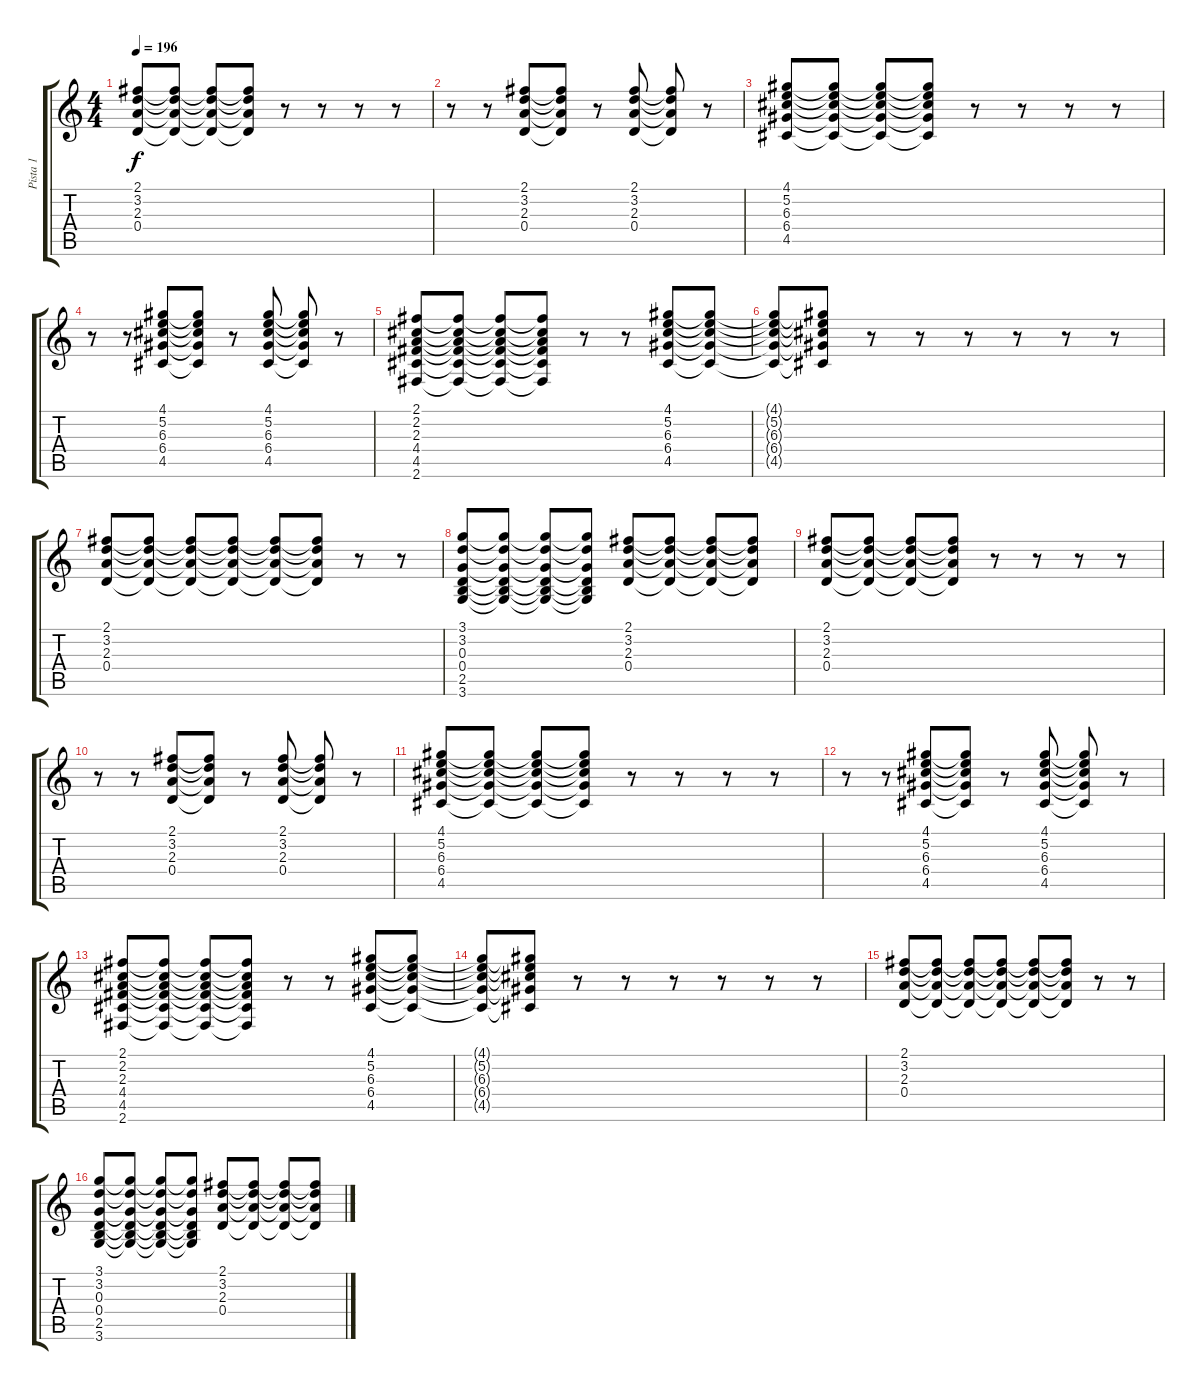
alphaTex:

\track ("Pista 1" "Pista 1") {instrument acousticguitarsteel}
\staff {score tabs}
\tuning (E4 B3 G3 D3 A2 E2) {hide}
\ts (4 4)
\tempo 196
\clef g2
\ks c
(2.1 3.2 2.3 0.4).8{dy f} (2.1{t} 3.2{t} 2.3{t} 0.4{t}).8 (2.1{t} 3.2{t} 2.3{t} 0.4{t}).8 (2.1{t} 3.2{t} 2.3{t} 0.4{t}).8 r.8 r.8 r.8 r.8 |
r.8 r.8 (2.1 3.2 2.3 0.4).8 (2.1{t} 3.2{t} 2.3{t} 0.4{t}).8 r.8 (2.1 3.2 2.3 0.4).8 (2.1{t} 3.2{t} 2.3{t} 0.4{t}).8 r.8 |
(4.1 5.2 6.3 6.4 4.5).8 (4.1{t} 5.2{t} 6.3{t} 6.4{t} 4.5{t}).8 (4.1{t} 5.2{t} 6.3{t} 6.4{t} 4.5{t}).8 (4.1{t} 5.2{t} 6.3{t} 6.4{t} 4.5{t}).8 r.8 r.8 r.8 r.8 |
r.8 r.8 (4.1 5.2 6.3 6.4 4.5).8 (4.1{t} 5.2{t} 6.3{t} 6.4{t} 4.5{t}).8 r.8 (4.1 5.2 6.3 6.4 4.5).8 (4.1{t} 5.2{t} 6.3{t} 6.4{t} 4.5{t}).8 r.8 |
(2.1 2.2 2.3 4.4 4.5 2.6).8 (2.1{t} 2.2{t} 2.3{t} 4.4{t} 4.5{t} 2.6{t}).8 (2.1{t} 2.2{t} 2.3{t} 4.4{t} 4.5{t} 2.6{t}).8 (2.1{t} 2.2{t} 2.3{t} 4.4{t} 4.5{t} 2.6{t}).8 r.8 r.8 (4.1 5.2 6.3 6.4 4.5).8 (4.1{t} 5.2{t} 6.3{t} 6.4{t} 4.5{t}).8 |
(4.1{t} 5.2{t} 6.3{t} 6.4{t} 4.5{t}).8 (4.1{t} 5.2{t} 6.3{t} 6.4{t} 4.5{t}).8 r.8 r.8 r.8 r.8 r.8 r.8 |
(2.1 3.2 2.3 0.4).8 (2.1{t} 3.2{t} 2.3{t} 0.4{t}).8 (2.1{t} 3.2{t} 2.3{t} 0.4{t}).8 (2.1{t} 3.2{t} 2.3{t} 0.4{t}).8 (2.1{t} 3.2{t} 2.3{t} 0.4{t}).8 (2.1{t} 3.2{t} 2.3{t} 0.4{t}).8 r.8 r.8 |
(3.1 3.2 0.3 0.4 2.5 3.6).8 (3.1{t} 3.2{t} 0.3{t} 0.4{t} 2.5{t} 3.6{t}).8 (3.1{t} 3.2{t} 0.3{t} 0.4{t} 2.5{t} 3.6{t}).8 (3.1{t} 3.2{t} 0.3{t} 0.4{t} 2.5{t} 3.6{t}).8 (2.1 3.2 2.3 0.4).8 (2.1{t} 3.2{t} 2.3{t} 0.4{t}).8 (2.1{t} 3.2{t} 2.3{t} 0.4{t}).8 (2.1{t} 3.2{t} 2.3{t} 0.4{t}).8 |
(2.1 3.2 2.3 0.4).8 (2.1{t} 3.2{t} 2.3{t} 0.4{t}).8 (2.1{t} 3.2{t} 2.3{t} 0.4{t}).8 (2.1{t} 3.2{t} 2.3{t} 0.4{t}).8 r.8 r.8 r.8 r.8 |
r.8 r.8 (2.1 3.2 2.3 0.4).8 (2.1{t} 3.2{t} 2.3{t} 0.4{t}).8 r.8 (2.1 3.2 2.3 0.4).8 (2.1{t} 3.2{t} 2.3{t} 0.4{t}).8 r.8 |
(4.1 5.2 6.3 6.4 4.5).8 (4.1{t} 5.2{t} 6.3{t} 6.4{t} 4.5{t}).8 (4.1{t} 5.2{t} 6.3{t} 6.4{t} 4.5{t}).8 (4.1{t} 5.2{t} 6.3{t} 6.4{t} 4.5{t}).8 r.8 r.8 r.8 r.8 |
r.8 r.8 (4.1 5.2 6.3 6.4 4.5).8 (4.1{t} 5.2{t} 6.3{t} 6.4{t} 4.5{t}).8 r.8 (4.1 5.2 6.3 6.4 4.5).8 (4.1{t} 5.2{t} 6.3{t} 6.4{t} 4.5{t}).8 r.8 |
(2.1 2.2 2.3 4.4 4.5 2.6).8 (2.1{t} 2.2{t} 2.3{t} 4.4{t} 4.5{t} 2.6{t}).8 (2.1{t} 2.2{t} 2.3{t} 4.4{t} 4.5{t} 2.6{t}).8 (2.1{t} 2.2{t} 2.3{t} 4.4{t} 4.5{t} 2.6{t}).8 r.8 r.8 (4.1 5.2 6.3 6.4 4.5).8 (4.1{t} 5.2{t} 6.3{t} 6.4{t} 4.5{t}).8 |
(4.1{t} 5.2{t} 6.3{t} 6.4{t} 4.5{t}).8 (4.1{t} 5.2{t} 6.3{t} 6.4{t} 4.5{t}).8 r.8 r.8 r.8 r.8 r.8 r.8 |
(2.1 3.2 2.3 0.4).8 (2.1{t} 3.2{t} 2.3{t} 0.4{t}).8 (2.1{t} 3.2{t} 2.3{t} 0.4{t}).8 (2.1{t} 3.2{t} 2.3{t} 0.4{t}).8 (2.1{t} 3.2{t} 2.3{t} 0.4{t}).8 (2.1{t} 3.2{t} 2.3{t} 0.4{t}).8 r.8 r.8 |
(3.1 3.2 0.3 0.4 2.5 3.6).8 (3.1{t} 3.2{t} 0.3{t} 0.4{t} 2.5{t} 3.6{t}).8 (3.1{t} 3.2{t} 0.3{t} 0.4{t} 2.5{t} 3.6{t}).8 (3.1{t} 3.2{t} 0.3{t} 0.4{t} 2.5{t} 3.6{t}).8 (2.1 3.2 2.3 0.4).8 (2.1{t} 3.2{t} 2.3{t} 0.4{t}).8 (2.1{t} 3.2{t} 2.3{t} 0.4{t}).8 (2.1{t} 3.2{t} 2.3{t} 0.4{t}).8
